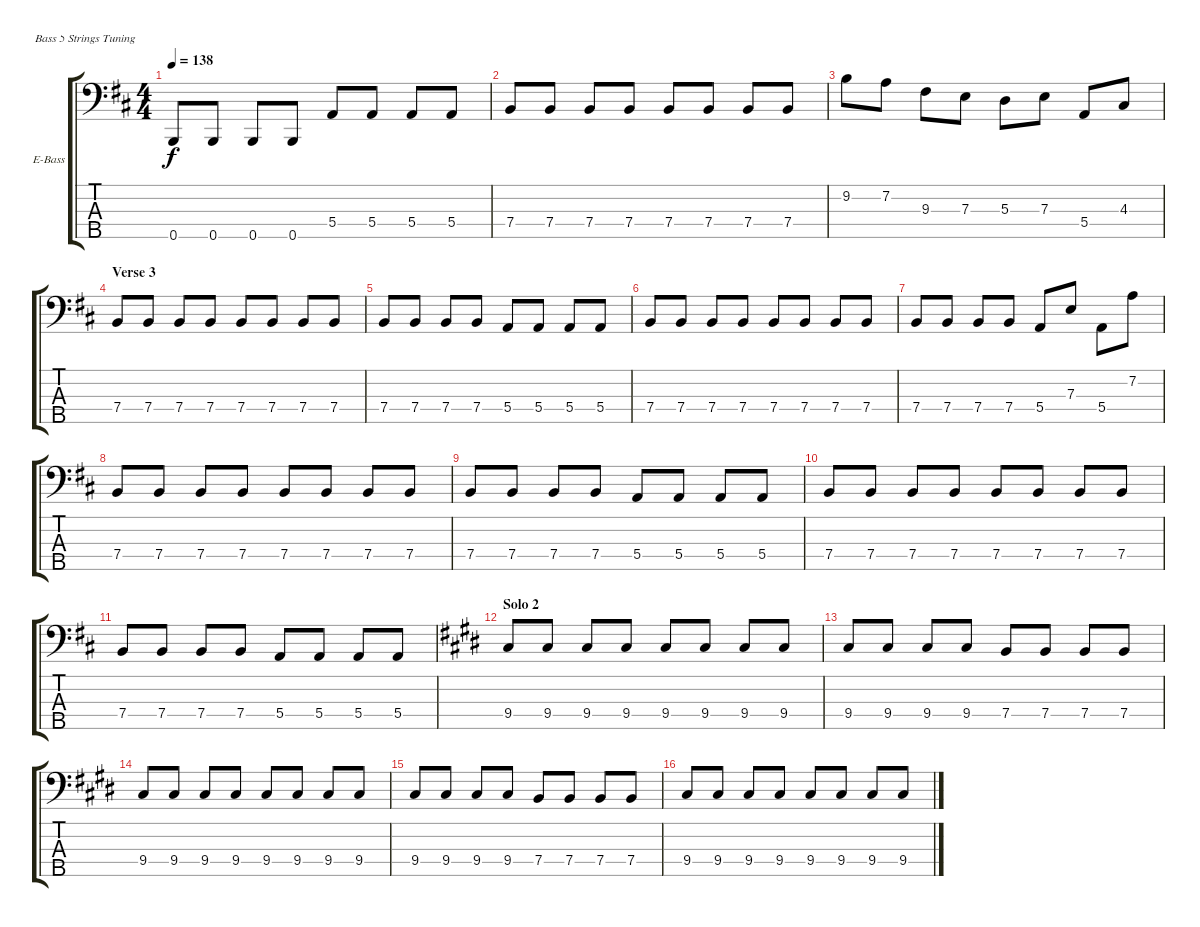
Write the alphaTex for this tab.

\defaultSystemsLayout 4
\bracketExtendMode groupsimilarinstruments
\firstSystemTrackNameOrientation horizontal
\otherSystemsTrackNameOrientation horizontal
\track ("Electric Bass" "E-Bass") {instrument electricbassfinger}
\staff {score tabs}
\tuning (G2 D2 A1 E1 B0)
\ts (4 4)
\tempo 138
\clef f4
\ks d
0.5.8{dy f} 0.5.8 0.5.8 0.5.8 5.4.8 5.4.8 5.4.8 5.4.8 |
7.4.8 7.4.8 7.4.8 7.4.8 7.4.8 7.4.8 7.4.8 7.4.8 |
9.2.8 7.2.8 9.3.8 7.3.8 5.3.8 7.3.8 5.4.8 4.3.8 |
\section ("" "Verse 3")
7.4.8 7.4.8 7.4.8 7.4.8 7.4.8 7.4.8 7.4.8 7.4.8 |
7.4.8 7.4.8 7.4.8 7.4.8 5.4.8 5.4.8 5.4.8 5.4.8 |
7.4.8 7.4.8 7.4.8 7.4.8 7.4.8 7.4.8 7.4.8 7.4.8 |
7.4.8 7.4.8 7.4.8 7.4.8 5.4.8 7.3.8 5.4.8 7.2.8 |
7.4.8 7.4.8 7.4.8 7.4.8 7.4.8 7.4.8 7.4.8 7.4.8 |
7.4.8 7.4.8 7.4.8 7.4.8 5.4.8 5.4.8 5.4.8 5.4.8 |
7.4.8 7.4.8 7.4.8 7.4.8 7.4.8 7.4.8 7.4.8 7.4.8 |
7.4.8 7.4.8 7.4.8 7.4.8 5.4.8 5.4.8 5.4.8 5.4.8 |
\section ("" "Solo 2")
\ks e
9.4.8 9.4.8 9.4.8 9.4.8 9.4.8 9.4.8 9.4.8 9.4.8 |
9.4.8 9.4.8 9.4.8 9.4.8 7.4.8 7.4.8 7.4.8 7.4.8 |
9.4.8 9.4.8 9.4.8 9.4.8 9.4.8 9.4.8 9.4.8 9.4.8 |
9.4.8 9.4.8 9.4.8 9.4.8 7.4.8 7.4.8 7.4.8 7.4.8 |
9.4.8 9.4.8 9.4.8 9.4.8 9.4.8 9.4.8 9.4.8 9.4.8
